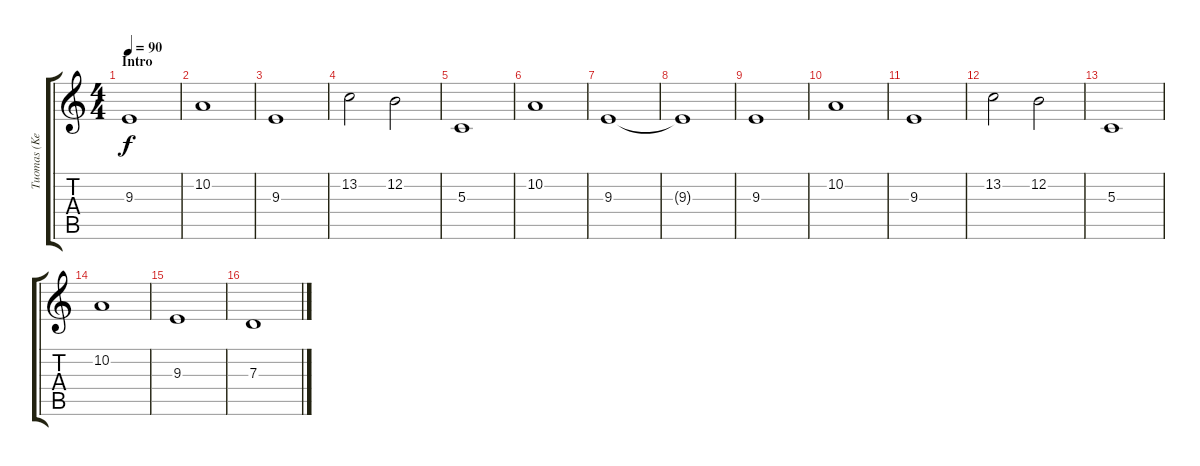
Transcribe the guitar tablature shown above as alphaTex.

\track ("Tuomas (Keyboards)" "Tuomas (Ke") {instrument choiraahs}
\staff {score tabs}
\tuning (E4 B3 G3 D3 A2 E2) {hide}
\ts (4 4)
\section ("" "Intro")
\tempo 90
\clef g2
\ks c
9.3.1{dy f balance 13 instrument choiraahs} |
10.2.1 |
9.3.1 |
13.2.2 12.2.2 |
5.3.1 |
10.2.1 |
9.3.1 |
9.3{t}.1 |
9.3.1 |
10.2.1 |
9.3.1 |
13.2.2 12.2.2 |
5.3.1 |
10.2.1 |
9.3.1 |
7.3.1
